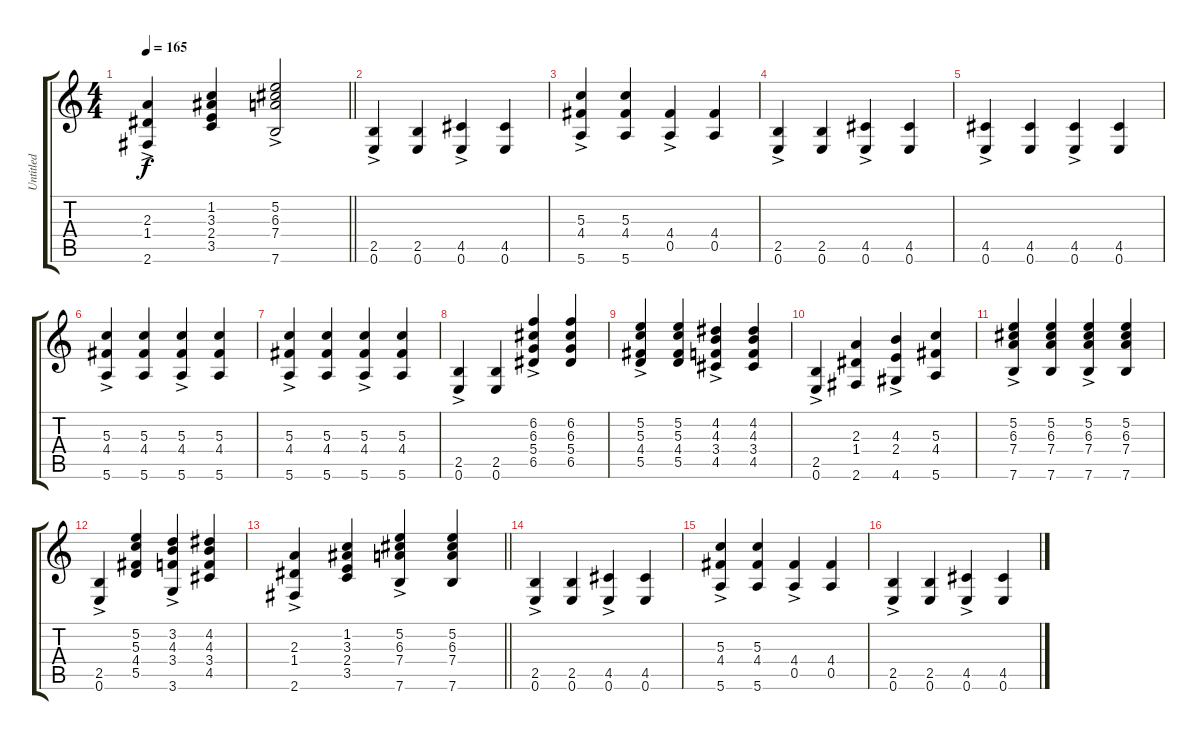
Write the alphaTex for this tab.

\track ("Untitled" "Untitled") {instrument acousticguitarnylon}
\staff {score tabs}
\tuning (E4 B3 G3 D3 A2 E2) {hide}
\ts (4 4)
\tempo 165
\clef g2
\barLineRight lightlight
\ks c
(2.3{ac} 1.4{ac} 2.6{ac}).4{dy f} (1.2 3.3 2.4 3.5).4 (5.2{ac} 6.3{ac} 7.4{ac} 7.6{ac}).2 |
(2.5{ac} 0.6{ac}).4 (2.5 0.6).4 (4.5{ac} 0.6{ac}).4 (4.5 0.6).4 |
(5.3{ac} 4.4{ac} 5.6{ac}).4 (5.3 4.4 5.6).4 (4.4{ac} 0.5{ac}).4 (4.4 0.5).4 |
(2.5{ac} 0.6{ac}).4 (2.5 0.6).4 (4.5{ac} 0.6{ac}).4 (4.5 0.6).4 |
(4.5{ac} 0.6{ac}).4 (4.5 0.6).4 (4.5{ac} 0.6{ac}).4 (4.5 0.6).4 |
(5.3{ac} 4.4{ac} 5.6{ac}).4 (5.3 4.4 5.6).4 (5.3{ac} 4.4{ac} 5.6{ac}).4 (5.3 4.4 5.6).4 |
(5.3{ac} 4.4{ac} 5.6{ac}).4 (5.3 4.4 5.6).4 (5.3{ac} 4.4{ac} 5.6{ac}).4 (5.3 4.4 5.6).4 |
(2.5{ac} 0.6{ac}).4 (2.5 0.6).4 (6.2{ac} 6.3{ac} 5.4{ac} 6.5{ac}).4 (6.2 6.3 5.4 6.5).4 |
(5.2{ac} 5.3{ac} 4.4{ac} 5.5{ac}).4 (5.2 5.3 4.4 5.5).4 (4.2{ac} 4.3{ac} 3.4{ac} 4.5{ac}).4 (4.2 4.3 3.4 4.5).4 |
(2.5{ac} 0.6{ac}).4 (2.3 1.4 2.6).4 (4.3{ac} 2.4{ac} 4.6{ac}).4 (5.3 4.4 5.6).4 |
(5.2{ac} 6.3{ac} 7.4{ac} 7.6{ac}).4 (5.2 6.3 7.4 7.6).4 (5.2{ac} 6.3{ac} 7.4{ac} 7.6{ac}).4 (5.2 6.3 7.4 7.6).4 |
(2.5{ac} 0.6{ac}).4 (5.2 5.3 4.4 5.5).4 (3.2{ac} 4.3{ac} 3.4{ac} 3.6{ac}).4 (4.2 4.3 3.4 4.5).4 |
\barLineRight lightlight
(2.3{ac} 1.4{ac} 2.6{ac}).4 (1.2 3.3 2.4 3.5).4 (5.2{ac} 6.3{ac} 7.4{ac} 7.6{ac}).4 (5.2 6.3 7.4 7.6).4 |
(2.5{ac} 0.6{ac}).4 (2.5 0.6).4 (4.5{ac} 0.6{ac}).4 (4.5 0.6).4 |
(5.3{ac} 4.4{ac} 5.6{ac}).4 (5.3 4.4 5.6).4 (4.4{ac} 0.5{ac}).4 (4.4 0.5).4 |
(2.5{ac} 0.6{ac}).4 (2.5 0.6).4 (4.5{ac} 0.6{ac}).4 (4.5 0.6).4
